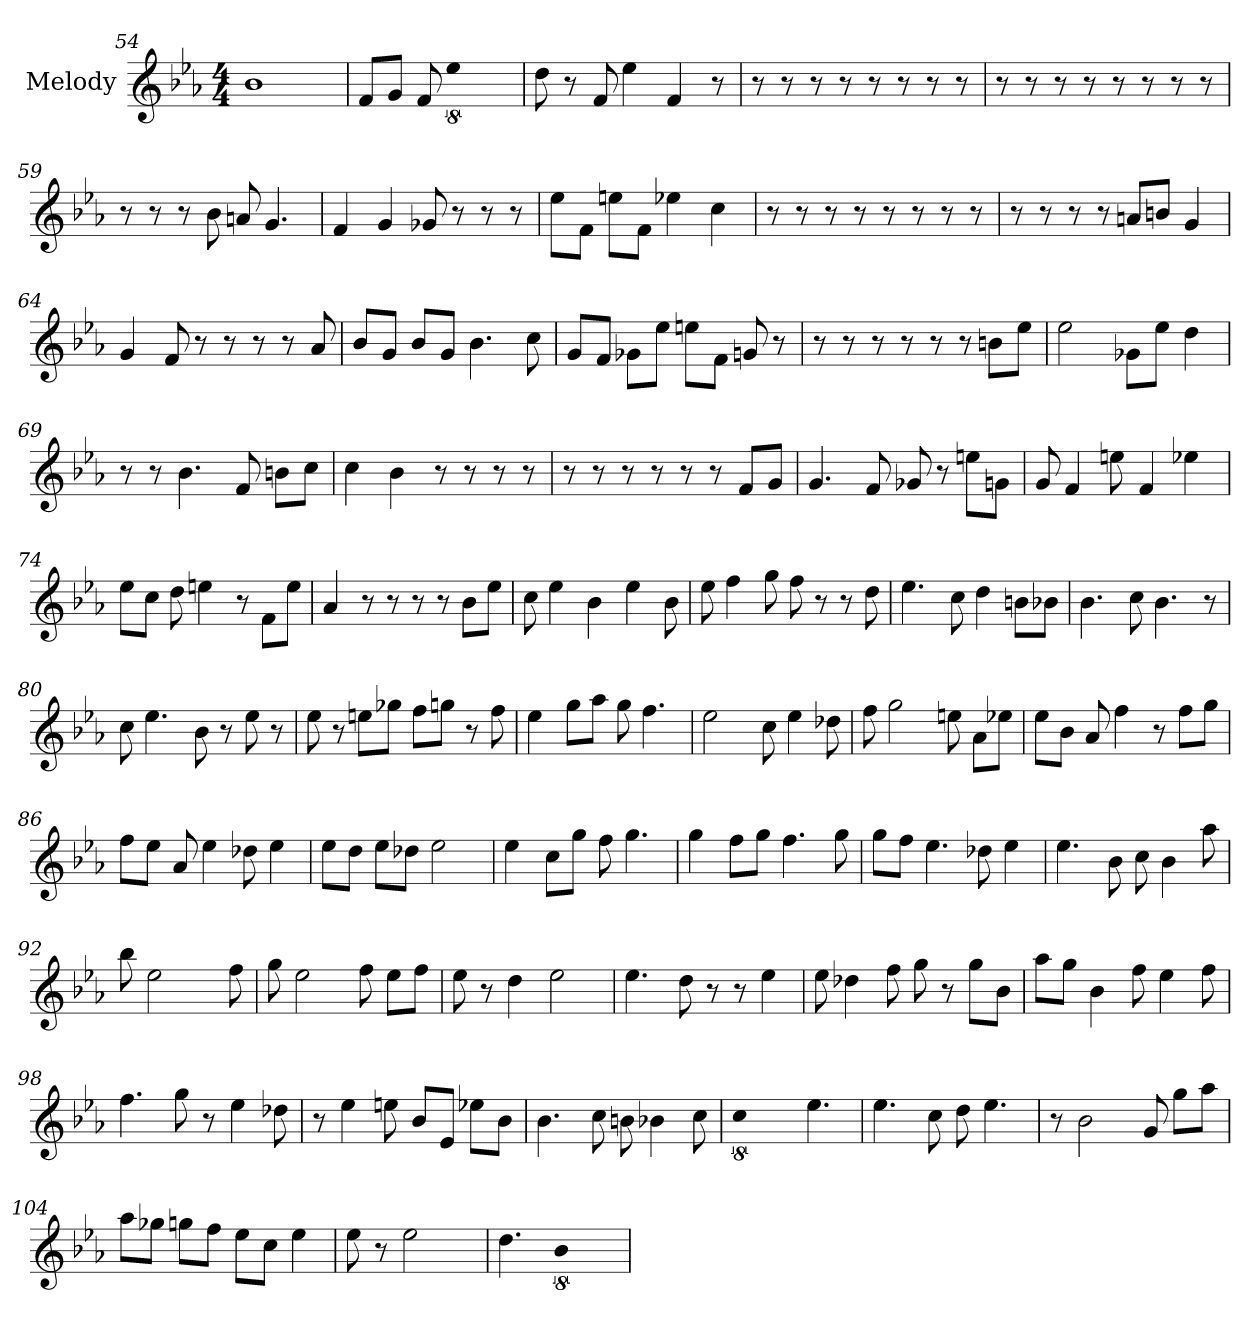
**kern
*part1
*staff1
*I"Melody
*clefG2
*k[b-e-a-]
*E-:
*M4/4
=54
1b-
=55
8f/L
8g/J
8f
!LO:N:vis=2
8%5ee-
=56
8dd
8r
8f
4ee-
4f
8r
=57
8r
8r
8r
8r
8r
8r
8r
8r
=58
8r
8r
8r
8r
8r
8r
8r
8r
=59
8r
8r
8r
8b-
8a
4.g
=60
4f
4g
8g-
8r
8r
8r
=61
8ee-\L
8f\J
8ee\L
8f\J
4ee-
4cc
=62
8r
8r
8r
8r
8r
8r
8r
8r
=63
8r
8r
8r
8r
8a/L
8b/J
4g
=64
4g
8f
8r
8r
8r
8r
8a-
=65
8b-/L
8g/J
8b-/L
8g/J
4.b-
8cc
=66
8g/L
8f/J
8g-\L
8ee-\J
8ee\L
8f\J
8g
8r
=67
8r
8r
8r
8r
8r
8r
8b\L
8ee-\J
=68
2ee-
8g-\L
8ee-\J
4dd
=69
8r
8r
4.b-
8f
8b\L
8cc\J
=70
4cc
4b-
8r
8r
8r
8r
=71
8r
8r
8r
8r
8r
8r
8f/L
8g/J
=72
4.g
8f
8g-
8r
8ee\L
8g\J
=73
8g
4f
8ee
4f
4ee-
=74
8ee-\L
8cc\J
8dd
4ee
8r
8f\L
8ee\J
=75
4a-
8r
8r
8r
8r
8b-\L
8ee-\J
=76
8cc
4ee-
4b-
4ee-
8b-
=77
8ee-
4ff
8gg
8ff
8r
8r
8dd
=78
4.ee-
8cc
4dd
8b\L
8b-\J
=79
4.b-
8cc
4.b-
8r
=80
8cc
4.ee-
8b-
8r
8ee-
8r
=81
8ee-
8r
8ee\L
8gg-\J
8ff\L
8gg\J
8r
8ff
=82
4ee-
8gg\L
8aa-\J
8gg
4.ff
=83
2ee-
8cc
4ee-
8dd-
=84
8ff
2gg
8ee
8a-\L
8ee-\J
=85
8ee-\L
8b-\J
8a-
4ff
8r
8ff\L
8gg\J
=86
8ff\L
8ee-\J
8a-
4ee-
8dd-
4ee-
=87
8ee-\L
8dd\J
8ee-\L
8dd-\J
2ee-
=88
4ee-
8cc\L
8gg\J
8ff
4.gg
=89
4gg
8ff\L
8gg\J
4.ff
8gg
=90
8gg\L
8ff\J
4.ee-
8dd-
4ee-
=91
4.ee-
8b-
8cc
4b-
8aa-
=92
8bb-
!LO:N:vis=2
2.ee-
8ff
=93
8gg
2ee-
8ff
8ee-\L
8ff\J
=94
8ee-
8r
4dd
2ee-
=95
4.ee-
8dd
8r
8r
4ee-
=96
8ee-
4dd-
8ff
8gg
8r
8gg\L
8b-\J
=97
8aa-\L
8gg\J
4b-
8ff
4ee-
8ff
=98
4.ff
8gg
8r
4ee-
8dd-
=99
8r
4ee-
8ee
8b-/L
8e-/J
8ee-\L
8b-\J
=100
4.b-
8cc
8b
4b-
8cc
=101
!LO:N:vis=2
8%5cc
4.ee-
=102
4.ee-
8cc
8dd
4.ee-
=103
8r
2b-
8g
8gg\L
8aa-\J
=104
8aa-\L
8gg-\J
8gg\L
8ff\J
8ee-\L
8cc\J
4ee-
=105
8ee-
8r
!LO:N:vis=2
2.ee-
=106
4.dd
!LO:N:vis=2
8%5b-
=
*-
